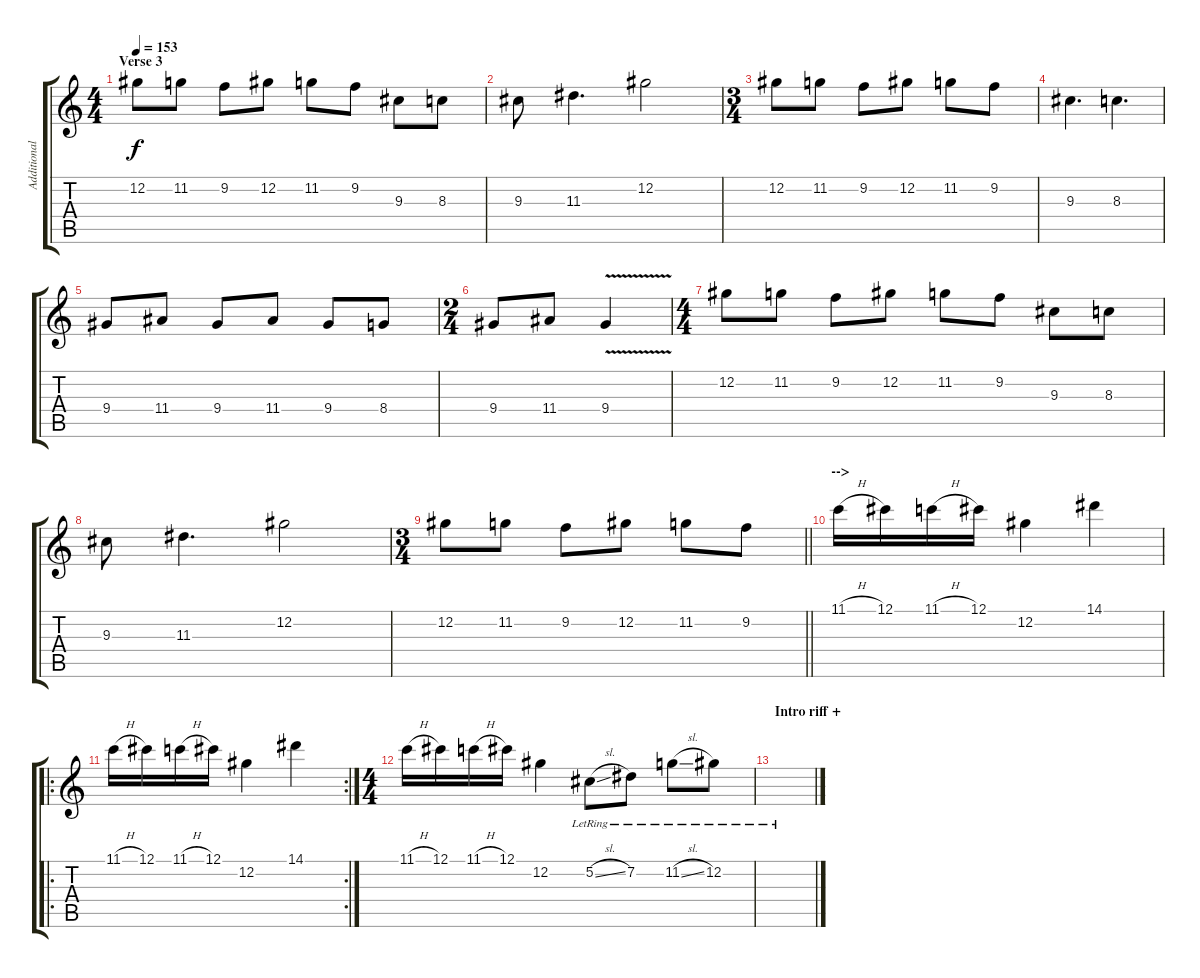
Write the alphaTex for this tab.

\track ("Additional guitar" "Additional") {instrument overdrivenguitar}
\staff {score tabs}
\tuning (Db4 Ab3 E3 B2 Gb2 B1) {hide}
\ts (4 4)
\section ("" "Verse 3")
\tempo 153
\clef g2
\ks c
12.2.8{dy f} 11.2.8 9.2.8 12.2.8 11.2.8 9.2.8 9.3.8 8.3.8 |
9.3.8 11.3.4{d} 12.2.2 |
\ts (3 4)
12.2.8 11.2.8 9.2.8 12.2.8 11.2.8 9.2.8 |
9.3.4{d} 8.3.4{d} |
9.4.8 11.4.8 9.4.8 11.4.8 9.4.8 8.4.8 |
\ts (2 4)
9.4.8 11.4.8 9.4{v}.4 |
\ts (4 4)
12.2.8 11.2.8 9.2.8 12.2.8 11.2.8 9.2.8 9.3.8 8.3.8 |
9.3.8 11.3.4{d} 12.2.2 |
\ts (3 4)
\barLineRight lightlight
12.2.8 11.2.8 9.2.8 12.2.8 11.2.8 9.2.8 |
\section ("" "-->")
11.1{h}.16 12.1.16 11.1{h}.16 12.1.16 12.2.4 14.1.4 |
\ro
\rc 2
11.1{h}.16 12.1.16 11.1{h}.16 12.1.16 12.2.4 14.1.4 |
\ts (4 4)
11.1{h}.16 12.1.16 11.1{h}.16 12.1.16 12.2.4 5.2{sl lr}.8{volume 4} 7.2{lr}.8 11.2{sl lr}.8 12.2{lr}.8 |
\section ("" "Intro riff +")
